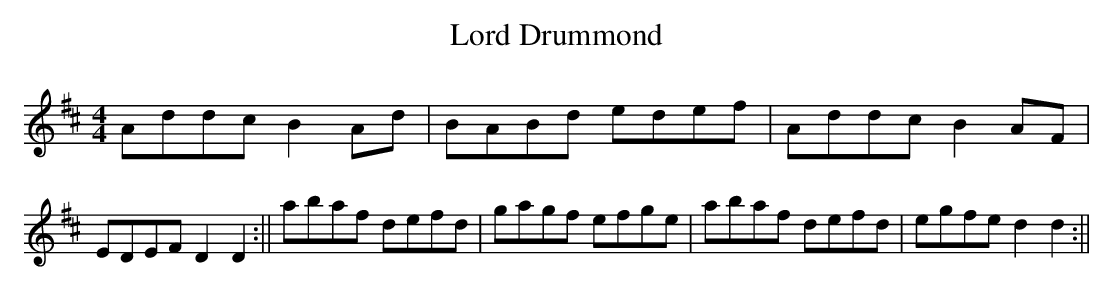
X:1
T:Lord Drummond
M:4/4
L:1/8
K:D
Addc B2Ad|BABd edef|Addc B2AF|EDEF D2D2:||\
abaf defd|gagf efge|abaf defd|egfe d2d2:||\
